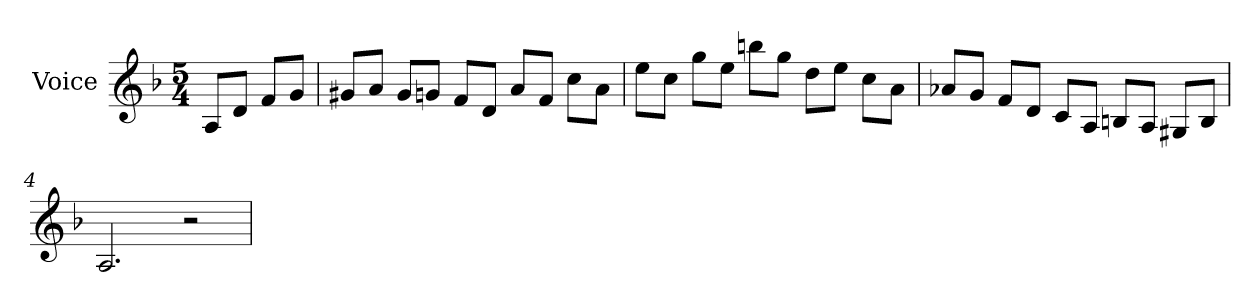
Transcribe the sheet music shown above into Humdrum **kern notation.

**kern
*part1
*staff1
*I"Voice
*I'Voice
*clefG2
*k[b-]
*M5/4
=
8A/L
8d/J
8f/L
8g/J
=1
8g#X/L
8a/J
8g#/L
8gn/J
8f/L
8d/J
8a/L
8f/J
8cc\L
8a\J
=2
8ee\L
8cc\J
8gg\L
8ee\J
8bbn\L
8gg\J
8dd\L
8ee\J
8cc\L
8a\J
=3
8a-X/L
8g/J
8f/L
8d/J
8c/L
8A/J
8Bn/L
8A/J
8G#X/L
8B/J
=4
2.A/
2rcc
=
*-
